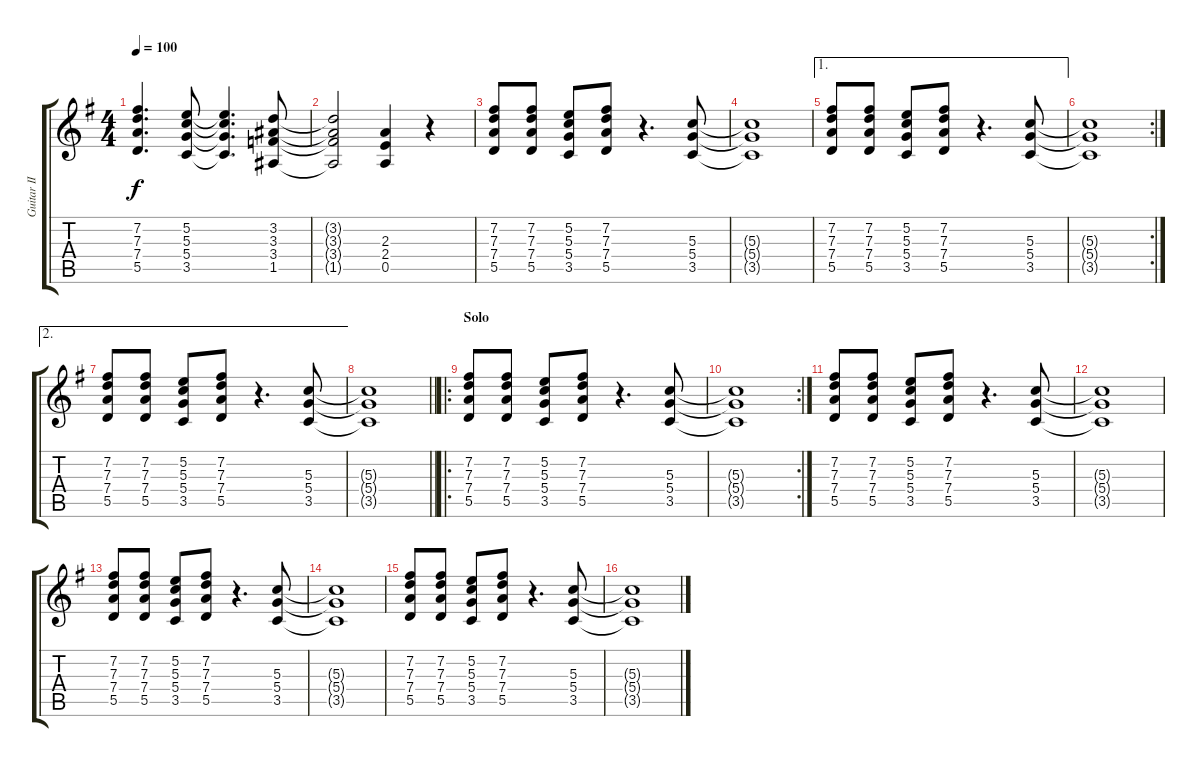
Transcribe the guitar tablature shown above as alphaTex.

\track ("Guitar II" "Guitar II") {instrument electricguitarclean}
\staff {score tabs}
\tuning (E4 B3 G3 D3 A2 E2) {hide}
\ts (4 4)
\tempo 100
\clef g2
\ks eminor
(7.2{t} 7.3{t} 7.4{t} 5.5{t}).4{d dy f} (5.2 5.3 5.4 3.5).8 (5.2{t} 5.3{t} 5.4{t} 3.5{t}).4{d} (3.2 3.3 3.4 1.5).8 |
(3.2{t} 3.3{t} 3.4{t} 1.5{t}).2 (2.3 2.4 0.5).4 r.4 |
(7.2 7.3 7.4 5.5).8 (7.2 7.3 7.4 5.5).8 (5.2 5.3 5.4 3.5).8 (7.2 7.3 7.4 5.5).8 r.4{d} (5.3 5.4 3.5).8 |
(5.3{t} 5.4{t} 3.5{t}).1{volume 13} |
\ae 1
(7.2 7.3 7.4 5.5).8 (7.2 7.3 7.4 5.5).8 (5.2 5.3 5.4 3.5).8 (7.2 7.3 7.4 5.5).8 r.4{d} (5.3 5.4 3.5).8 |
\rc 2
(5.3{t} 5.4{t} 3.5{t}).1 |
\ae 2
(7.2 7.3 7.4 5.5).8 (7.2 7.3 7.4 5.5).8 (5.2 5.3 5.4 3.5).8 (7.2 7.3 7.4 5.5).8 r.4{d} (5.3 5.4 3.5).8 |
\barLineRight lightlight
(5.3{t} 5.4{t} 3.5{t}).1 |
\ro
\section ("" "Solo")
(7.2 7.3 7.4 5.5).8{volume 10} (7.2 7.3 7.4 5.5).8 (5.2 5.3 5.4 3.5).8 (7.2 7.3 7.4 5.5).8 r.4{d} (5.3 5.4 3.5).8 |
\rc 2
(5.3{t} 5.4{t} 3.5{t}).1 |
(7.2 7.3 7.4 5.5).8 (7.2 7.3 7.4 5.5).8 (5.2 5.3 5.4 3.5).8 (7.2 7.3 7.4 5.5).8 r.4{d} (5.3 5.4 3.5).8 |
(5.3{t} 5.4{t} 3.5{t}).1 |
(7.2 7.3 7.4 5.5).8 (7.2 7.3 7.4 5.5).8 (5.2 5.3 5.4 3.5).8 (7.2 7.3 7.4 5.5).8 r.4{d} (5.3 5.4 3.5).8 |
(5.3{t} 5.4{t} 3.5{t}).1 |
(7.2 7.3 7.4 5.5).8 (7.2 7.3 7.4 5.5).8 (5.2 5.3 5.4 3.5).8 (7.2 7.3 7.4 5.5).8 r.4{d} (5.3 5.4 3.5).8 |
(5.3{t} 5.4{t} 3.5{t}).1
